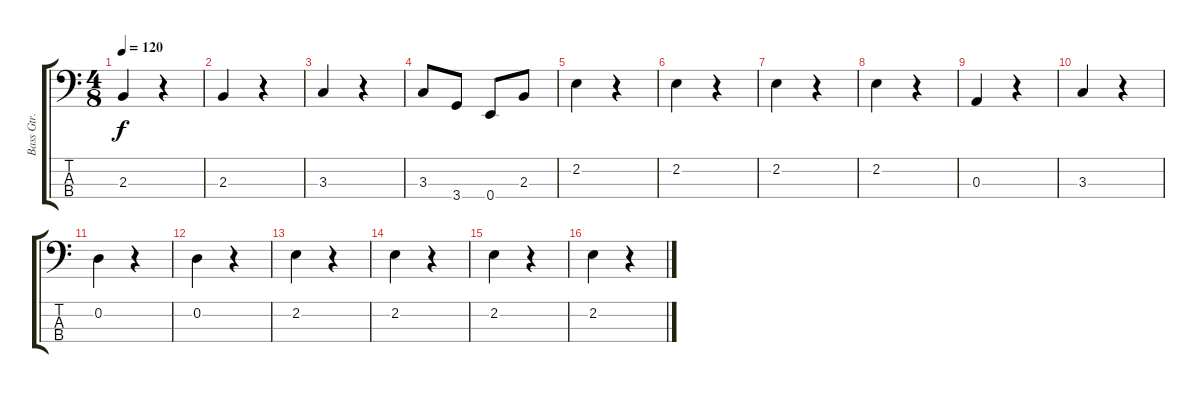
\track ("Bass Gtr." "Bass Gtr.") {instrument fretlessbass}
\staff {score tabs}
\tuning (G2 D2 A1 E1) {hide}
\ts (4 8)
\tempo 120
\clef f4
\ks c
2.3.4{dy f} r.4 |
2.3.4 r.4 |
3.3.4 r.4 |
3.3.8 3.4.8 0.4.8 2.3.8 |
2.2.4 r.4 |
2.2.4 r.4 |
2.2.4 r.4 |
2.2.4 r.4 |
0.3.4 r.4 |
3.3.4 r.4 |
0.2.4 r.4 |
0.2.4 r.4 |
2.2.4 r.4 |
2.2.4 r.4 |
2.2.4 r.4 |
2.2.4 r.4
